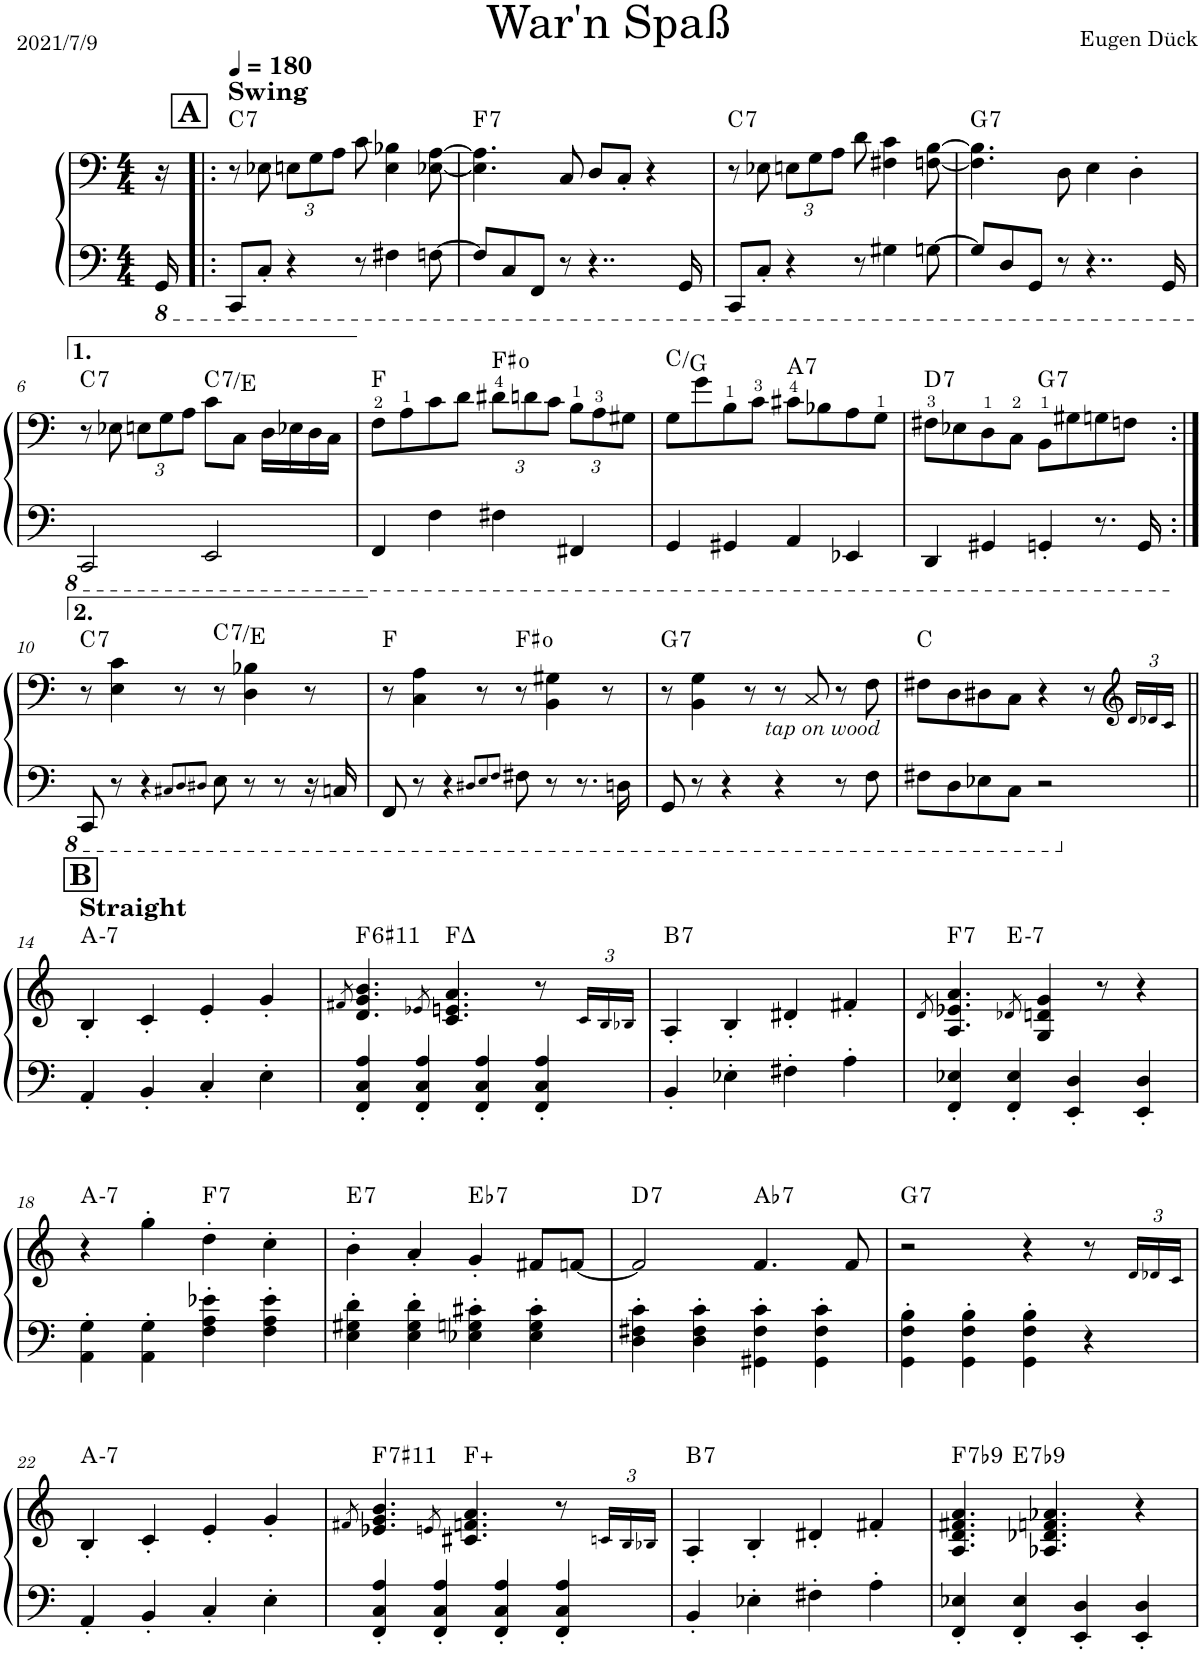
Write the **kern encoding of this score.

**kern	**kern	**harte
*part1	*part1	*part1
*staff2	*staff1	*
*I"Piano	*	*
*I'Pno.	*	*
*clefF4	*clefF4	*
*k[]	*k[]	*
*M4/4	*M4/4	*
=1	=1	=1
16GGG/	16r	.
=2!|:	=2!|:	=2!|:
!!LO:REH:place=s1:a:B:cj:fs=14:t=A
*	*MM180	*
!	!LO:TX:a:B:t=Swing	!LO:H:kt=7
8CCC/L	8r	C:7
8CC'/J	8E-X\	.
*	*Xbrackettup	*
4r	12En\L	.
.	12G\	.
.	12A\J	.
8r	8c\	.
4FF#X\	4E\ 4B-X\	.
[8FFn\	[8E-X\ [8A\	.
=3	=3	=3
!	!	!LO:H:kt=7
8FF/L]	4.E-\] 4.A\]	F:7
8CC/	.	.
8FFF/J	.	.
8r	8C/	.
4..r	8D/L	.
.	8C'/J	.
.	4r	.
16GGG/	.	.
=4	=4	=4
!	!	!LO:H:kt=7
8CCC/L	8r	C:7
8CC'/J	8E-X\	.
4r	12En\L	.
.	12G\	.
.	12A\J	.
8r	8d\	.
4GG#X\	4F#X\ 4c\	.
[8GGn\	[8Fn\ [8B\	.
=5	=5	=5
!	!	!LO:H:kt=7
8GG/L]	4.F\] 4.B\]	G:7
8DD/	.	.
8GGG/J	.	.
8r	8D\	.
4..r	4E\	.
.	4D'\	.
16GGG/	.	.
!!LO:LB:g=z
=6	=6	=6
!	!	!LO:H:kt=7
2CCC/	8r	C:7
.	8E-X\	.
.	12En\L	.
.	12G\	.
.	12A\J	.
!	!	!LO:H:kt=7
2EEE/	8c\L	C:7/3
.	8C\J	.
.	16D\LL	.
.	16E-X\	.
.	16D\	.
.	16C\JJ	.
=7	=7	=7
4FFF/	8F\L	F:maj
.	8A\	.
4FF\	8c\	.
.	8d\J	.
4FF#X\	12d#X\L	F#:dim
.	12dn\	.
.	12c\J	.
4FFF#X/	12B\L	.
.	12A\	.
.	12G#X\J	.
=8	=8	=8
4GGG/	8G\L	C:maj/5
.	8g\	.
4GGG#X/	8B\	.
.	8c\J	.
!	!	!LO:H:kt=7
4AAA/	8c#X\L	A:7
.	8B-X\	.
4EEE-X/	8A\	.
.	8G\J	.
=9	=9	=9
!	!	!LO:H:kt=7
4DDD/	8F#X\L	D:7
.	8E-X\	.
4GGG#X/	8D\	.
.	8C\J	.
!	!	!LO:H:kt=7
4GGGn'/	8BB\L	G:7
.	8G#X\	.
8.r	8Gn\	.
.	8Fn\J	.
16GGG/	.	.
!!LO:LB:g=z
=10:|!	=10:|!	=10:|!
!	!	!LO:H:kt=7
8CCC/	8r	C:7
8r	4E\ 4c\	.
4r	.	.
.	8r	.
8qCC#X/L	.	.
8qDD/	.	.
8qDD#X/J	.	.
!	!	!LO:H:kt=7
8EE\	8r	C:7/3
8r	4D\ 4B-X\	.
8r	.	.
16r	8r	.
16CCn/	.	.
=11	=11	=11
8FFF/	8r	F:maj
8r	4C\ 4A\	.
4r	.	.
.	8r	.
8qDD#X/L	.	.
8qEE/	.	.
8qFF/J	.	.
8FF#X\	8r	F#:dim
8r	4BB\ 4G#X\	.
8.r	.	.
.	8r	.
16DDn\	.	.
=12	=12	=12
!	!	!LO:H:kt=7
8GGG/	8r	G:7
8r	4BB\ 4G\	.
4r	.	.
.	8r	.
4r	8r	.
!	!LO:TX:b:i:t=tap on wood	!
.	8C/	.
8r	8r	.
8FF\	8F\	.
=13	=13	=13
8FF#X\L	8F#X\L	C:maj
8DD\	8D\	.
8EE-X\	8D#X\	.
8CC\J	8C\J	.
2r	4r	.
.	8r	.
*	*clefG2	*
.	24d!/LL	.
.	24d-X!/	.
.	24c!/JJ	.
!!LO:LB:g=z
!!LO:REH:place=s1:a:B:cj:fs=14:t=B
=14||	=14||	=14||
!	!LO:TX:a:B:t=Straight	!LO:H:kt=7
4AA'/	4B'/	A:min7
4BB'/	4c'/	.
4C'/	4e'/	.
4E'\	4g'/	.
=15	=15	=15
.	8qf#X/	.
!	!	!LO:H:kt=6
4FF/' 4C/' 4A/'	4.d/ 4.g/ 4.b/	F:maj6(#11)
4FF/' 4C/' 4A/'	.	.
.	8qe-X/	.
.	4.c/ 4.en/ 4.a/	F:maj
4FF/' 4C/' 4A/'	.	.
4FF/' 4C/' 4A/'	8r	.
.	24c!/LL	.
.	24B!/	.
.	24B-X!/JJ	.
=16	=16	=16
!	!	!LO:H:kt=7
4BB'/	4A'/	B:7
4E-X'\	4B'/	.
4F#X'\	4d#X'/	.
4A'\	4f#X'/	.
=17	=17	=17
.	8qd/	.
!	!	!LO:H:kt=7
*	*^	*
4FF/' 4E-X/'	4.A/ 4.e-X/ 4.a/	4ryy	F:7
!	!	!	!LO:H:kt=7
4FF/' 4E-/'	.	2.ryy	E:min7
.	8qd-X/	.	.
.	4G/ 4dn/ 4g/	.	.
4EE/' 4D/'	.	.	.
.	8r	.	.
4EE/' 4D/'	4r	.	.
!!LO:LB:g=z
=18	=18	=18	=18
!	!	!	!LO:H:kt=7
*	*v	*v	*
4AA\' 4G\'	4r	A:min7
4AA\' 4G\'	4gg'\	.
!	!	!LO:H:kt=7
4F\' 4A\' 4e-X\'	4dd'\	F:7
4F\' 4A\' 4e-\'	4cc'\	.
=19	=19	=19
!	!	!LO:H:kt=7
4E\' 4G#X\' 4d\'	4b'\	E:7
4E\' 4G#\' 4d\'	4a'/	.
!	!	!LO:H:kt=7
4E-X\' 4Gn\' 4c#X\'	4g'/	Eb:7
4E-\' 4G\' 4c#\'	8f#X/L	.
.	[8fn/J	.
=20	=20	=20
!	!	!LO:H:kt=7
4D\' 4F#X\' 4c\'	2f/]	D:7
4D\' 4F#\' 4c\'	.	.
!	!	!LO:H:kt=7
4GG#X\' 4F#\' 4c\'	4.f/	Ab:7
4GG#\' 4F#\' 4c\'	.	.
.	8f/	.
=21	=21	=21
!	!	!LO:H:kt=7
4GG\' 4F\' 4B\'	2r	G:7
4GG\' 4F\' 4B\'	.	.
4GG\' 4F\' 4B\'	4r	.
4r	8r	.
.	24d!/LL	.
.	24d-X!/	.
.	24c!/JJ	.
!!LO:LB:g=z
=22	=22	=22
!	!	!LO:H:kt=7
4AA'/	4B'/	A:min7
4BB'/	4c'/	.
4C'/	4e'/	.
4E'\	4g'/	.
=23	=23	=23
.	8qf#X/	.
!	!	!LO:H:kt=7
4FF/' 4C/' 4A/'	4.e-X/ 4.g/ 4.b/	F:7(#11)
4FF/' 4C/' 4A/'	.	.
.	8qen/	.
.	4.c#X/ 4.fn/ 4.a/	F:aug
4FF/' 4C/' 4A/'	.	.
4FF/' 4C/' 4A/'	8r	.
.	24cn!/LL	.
.	24B!/	.
.	24B-X!/JJ	.
=24	=24	=24
!	!	!LO:H:kt=7
4BB'/	4A'/	B:7
4E-X'\	4B'/	.
4F#X'\	4d#X'/	.
4A'\	4f#X'/	.
=25	=25	=25
!	!	!LO:H:kt=7
*	*^	*
4FF/' 4E-X/'	4.A/ 4.d/ 4.f#X/ 4.a/	4ryy	F:7(b9)
!	!	!	!LO:H:kt=7
4FF/' 4E-/'	.	2.ryy	E:7(b9)
.	4.A-X/ 4.d-X/ 4.fn/ 4.a-X/	.	.
4EE/' 4D/'	.	.	.
4EE/' 4D/'	4r	.	.
*	*v	*v	*
=	=	=
*-	*-	*-
